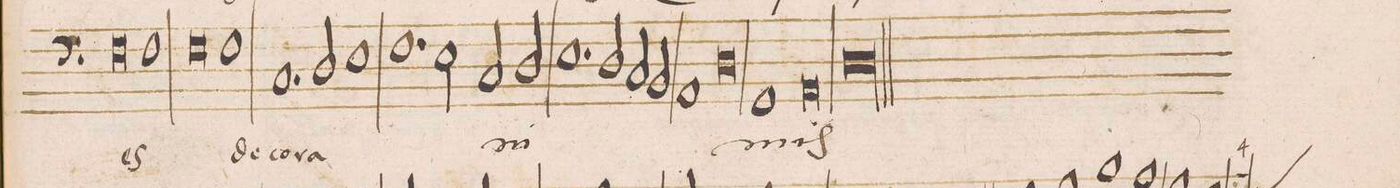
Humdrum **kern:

**kern	**text	**text
*I"BASVS	*	*
*clefF4	*	*
*k[b-]	*	*
*met(3)	*	*
*M3/1	*	*
0F	-es	.
1F	.	.
=56	=56	=56
0F	.	.
1F	de-	.
=57	=57	=57
1.C	-co-	.
2D/	-ra	.
1E	.	.
=58	=58	=58
1.F	.	.
2E\	.	.
2C/	ni-	.
2D/	.	.
=59	=59	=59
1.E	.	.
2D/	.	.
2C/	.	.
2BB-/	.	.
=60	=60	=60
1AA	.	.
0D	.	.
=61	=61	=61
1GG	.	.
0AA	-mis	.
=62	=62	=62
0.D\	.	.
==	==	==
*-	*-	*-
